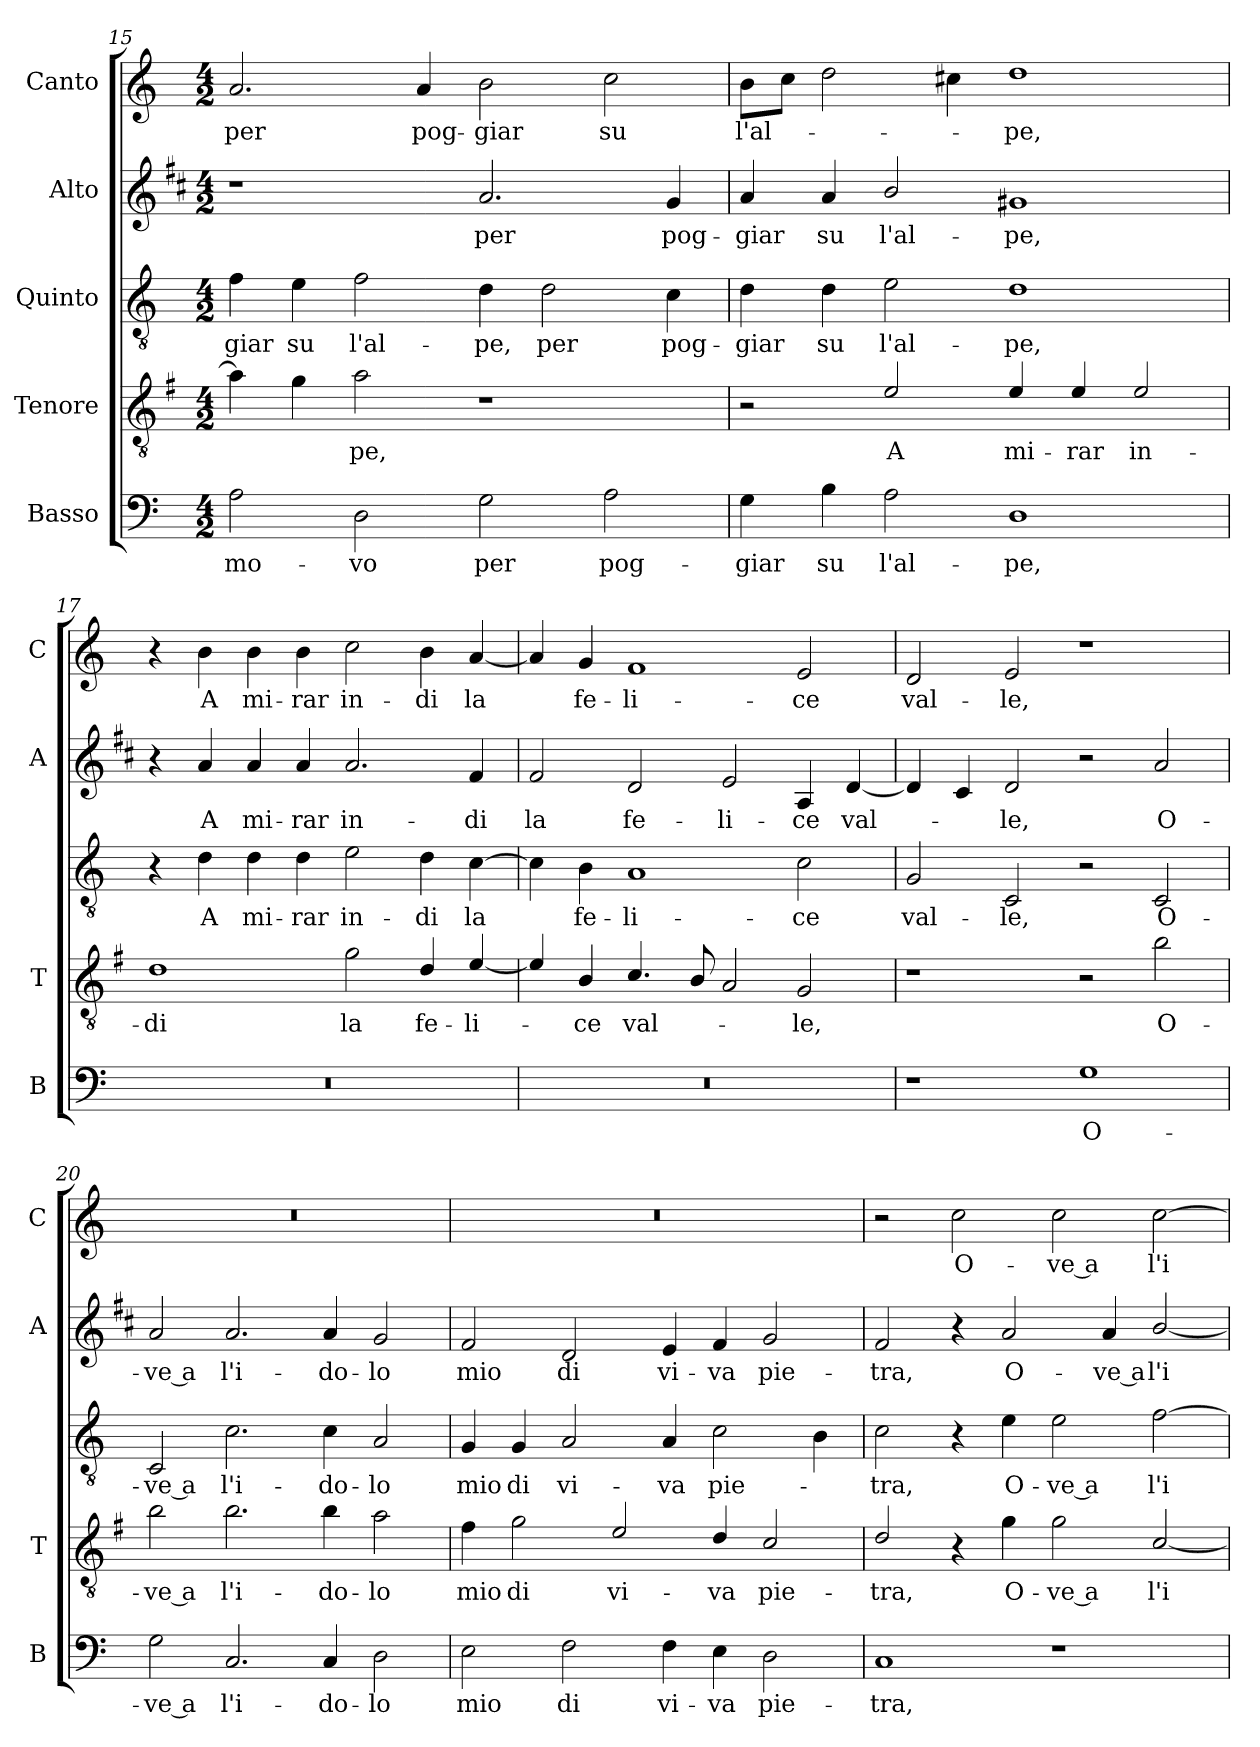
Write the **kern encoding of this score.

**kern	**text	**kern	**text	**kern	**text	**kern	**text	**kern	**text
*part5	*part5	*part4	*part4	*part3	*part3	*part2	*part2	*part1	*part1
*staff5	*staff5	*staff4	*staff4	*staff3	*staff3	*staff2	*staff2	*staff1	*staff1
*I"Basso	*	*I"Tenore	*	*I"Quinto	*	*I"Alto	*	*I"Canto	*
*I'B	*	*I'T	*	*	*	*I'A	*	*I'C	*
*clefF4	*	*clefGv2	*	*clefGv2	*	*clefG2	*	*clefG2	*
*	*	*ITrd4c7	*	*	*	*ITrd1c2	*	*	*
*k[]	*	*k[]	*	*k[]	*	*k[]	*	*k[]	*
*C:	*	*C:	*	*C:	*	*C:	*	*C:	*
*M4/2	*	*M4/2	*	*M4/2	*	*M4/2	*	*M4/2	*
=15	=15	=15	=15	=15	=15	=15	=15	=15	=15
!	!LO:LY:b	!	!	!	!LO:LY:b	!	!	!	!LO:LY:b
2A\	mo-	4d\]	.	4f\	-giar	1r	.	2.a/	per
!	!	!	!	!	!LO:LY:b	!	!	!	!
.	.	4c\	.	4e\	su	.	.	.	.
!	!LO:LY:b	!	!LO:LY:b	!	!LO:LY:b	!	!	!	!
2D\	-vo	2d\	-pe,	2f\	l'al-	.	.	.	.
!	!	!	!	!	!	!	!	!	!LO:LY:b
.	.	.	.	.	.	.	.	4a/	pog-
!	!LO:LY:b	!	!	!	!LO:LY:b	!	!LO:LY:b	!	!LO:LY:b
2G\	per	1r	.	4d\	-pe,	2.g/	per	2b\	-giar
!	!	!	!	!	!LO:LY:b	!	!	!	!
.	.	.	.	2d\	per	.	.	.	.
!	!LO:LY:b	!	!	!	!	!	!	!	!LO:LY:b
2A\	pog-	.	.	.	.	.	.	2cc\	su
!	!	!	!	!	!LO:LY:b	!	!LO:LY:b	!	!
.	.	.	.	4c\	pog-	4f/	pog-	.	.
=16	=16	=16	=16	=16	=16	=16	=16	=16	=16
!	!LO:LY:b	!	!	!	!LO:LY:b	!	!LO:LY:b	!	!LO:LY:b
4G\	-giar	2r	.	4d\	-giar	4g/	-giar	8b\L	l'al-
.	.	.	.	.	.	.	.	8cc\J	.
!	!LO:LY:b	!	!	!	!LO:LY:b	!	!LO:LY:b	!	!
4B\	su	.	.	4d\	su	4g/	su	2dd\	.
!	!LO:LY:b	!	!LO:LY:b	!	!LO:LY:b	!	!LO:LY:b	!	!
2A\	l'al-	2A/	A	2e\	l'al-	2a/	l'al-	.	.
.	.	.	.	.	.	.	.	4cc#X\	.
!	!LO:LY:b	!	!LO:LY:b	!	!LO:LY:b	!	!LO:LY:b	!	!LO:LY:b
1D	-pe,	4A/	mi-	1d	-pe,	1f#X	-pe,	1dd	-pe,
!	!	!	!LO:LY:b	!	!	!	!	!	!
.	.	4A/	-rar	.	.	.	.	.	.
!	!	!	!LO:LY:b	!	!	!	!	!	!
.	.	2A/	in-	.	.	.	.	.	.
!!LO:LB:g=z
=17	=17	=17	=17	=17	=17	=17	=17	=17	=17
!	!	!	!LO:LY:b	!	!	!	!	!	!
0r	.	1G	-di	4r	.	4r	.	4r	.
!	!	!	!	!	!LO:LY:b	!	!LO:LY:b	!	!LO:LY:b
.	.	.	.	4d\	A	4g/	A	4b\	A
!	!	!	!	!	!LO:LY:b	!	!LO:LY:b	!	!LO:LY:b
.	.	.	.	4d\	mi-	4g/	mi-	4b\	mi-
!	!	!	!	!	!LO:LY:b	!	!LO:LY:b	!	!LO:LY:b
.	.	.	.	4d\	-rar	4g/	-rar	4b\	-rar
!	!	!	!LO:LY:b	!	!LO:LY:b	!	!LO:LY:b	!	!LO:LY:b
.	.	2c\	la	2e\	in-	2.g/	in-	2cc\	in-
!	!	!	!LO:LY:b	!	!LO:LY:b	!	!	!	!LO:LY:b
.	.	4G/	fe-	4d\	-di	.	.	4b\	-di
!	!	!	!LO:LY:b	!	!LO:LY:b	!	!LO:LY:b	!	!LO:LY:b
.	.	[4A/	-li-	[4c\	la	4e/	-di	[4a/	la
=18	=18	=18	=18	=18	=18	=18	=18	=18	=18
!	!	!	!	!	!	!	!LO:LY:b	!	!
0r	.	4A/]	.	4c\]	.	2e/	la	4a/]	.
!	!	!	!LO:LY:b	!	!LO:LY:b	!	!	!	!LO:LY:b
.	.	4E/	-ce	4B\	fe-	.	.	4g/	fe-
!	!	!	!LO:LY:b	!	!LO:LY:b	!	!LO:LY:b	!	!LO:LY:b
.	.	4.F/	val-	1A	-li-	2c/	fe-	1f	-li-
.	.	8E/	.	.	.	.	.	.	.
!	!	!	!	!	!	!	!LO:LY:b	!	!
.	.	2D/	.	.	.	2d/	-li-	.	.
!	!	!	!LO:LY:b	!	!LO:LY:b	!	!LO:LY:b	!	!LO:LY:b
.	.	2C/	-le,	2c\	-ce	4G/	-ce	2e/	-ce
!	!	!	!	!	!	!	!LO:LY:b	!	!
.	.	.	.	.	.	[4c/	val-	.	.
=19	=19	=19	=19	=19	=19	=19	=19	=19	=19
!	!	!	!	!	!LO:LY:b	!	!	!	!LO:LY:b
1r	.	1r	.	2G/	val-	4c/]	.	2d/	val-
.	.	.	.	.	.	4B/	.	.	.
!	!	!	!	!	!LO:LY:b	!	!LO:LY:b	!	!LO:LY:b
.	.	.	.	2C/	-le,	2c/	-le,	2e/	-le,
!	!LO:LY:b	!	!	!	!	!	!	!	!
1G	O-	2r	.	2r	.	2r	.	1r	.
!	!	!	!LO:LY:b	!	!LO:LY:b	!	!LO:LY:b	!	!
.	.	2e\	O-	2C/	O-	2g/	O-	.	.
=20	=20	=20	=20	=20	=20	=20	=20	=20	=20
!	!LO:LY:b	!	!LO:LY:b	!	!LO:LY:b	!	!LO:LY:b	!	!
2G\	-ve a	2e\	-ve a	2C/	-ve a	2g/	-ve a	0r	.
!	!LO:LY:b	!	!LO:LY:b	!	!LO:LY:b	!	!LO:LY:b	!	!
2.C/	l'i-	2.e\	l'i-	2.c\	l'i-	2.g/	l'i-	.	.
!	!LO:LY:b	!	!LO:LY:b	!	!LO:LY:b	!	!LO:LY:b	!	!
4C/	-do-	4e\	-do-	4c\	-do-	4g/	-do-	.	.
!	!LO:LY:b	!	!LO:LY:b	!	!LO:LY:b	!	!LO:LY:b	!	!
2D\	-lo	2d\	-lo	2A/	-lo	2f/	-lo	.	.
!!LO:LB:g=z
=21	=21	=21	=21	=21	=21	=21	=21	=21	=21
!	!LO:LY:b	!	!LO:LY:b	!	!LO:LY:b	!	!LO:LY:b	!	!
2E\	mio	4B\	mio	4G/	mio	2e/	mio	0r	.
!	!	!	!LO:LY:b	!	!LO:LY:b	!	!	!	!
.	.	2c\	di	4G/	di	.	.	.	.
!	!LO:LY:b	!	!	!	!LO:LY:b	!	!LO:LY:b	!	!
2F\	di	.	.	2A/	vi-	2c/	di	.	.
!	!	!	!LO:LY:b	!	!	!	!	!	!
.	.	2A/	vi-	.	.	.	.	.	.
!	!LO:LY:b	!	!	!	!LO:LY:b	!	!LO:LY:b	!	!
4F\	vi-	.	.	4A/	-va	4d/	vi-	.	.
!	!LO:LY:b	!	!LO:LY:b	!	!LO:LY:b	!	!LO:LY:b	!	!
4E\	-va	4G/	-va	2c\	pie-	4e/	-va	.	.
!	!LO:LY:b	!	!LO:LY:b	!	!	!	!LO:LY:b	!	!
2D\	pie-	2F/	pie-	.	.	2f/	pie-	.	.
.	.	.	.	4B\	.	.	.	.	.
=22	=22	=22	=22	=22	=22	=22	=22	=22	=22
!	!LO:LY:b	!	!LO:LY:b	!	!LO:LY:b	!	!LO:LY:b	!	!
1C	-tra,	2G/	-tra,	2c\	-tra,	2e/	-tra,	2r	.
!	!	!	!	!	!	!	!	!	!LO:LY:b
.	.	4r	.	4r	.	4r	.	2cc\	O-
!	!	!	!LO:LY:b	!	!LO:LY:b	!	!LO:LY:b	!	!
.	.	4c\	O-	4e\	O-	2g/	O-	.	.
!	!	!	!LO:LY:b	!	!LO:LY:b	!	!	!	!LO:LY:b
1r	.	2c\	-ve a	2e\	-ve a	.	.	2cc\	-ve a
!	!	!	!	!	!	!	!LO:LY:b	!	!
.	.	.	.	.	.	4g/	-ve a	.	.
!	!	!	!LO:LY:b	!	!LO:LY:b	!	!LO:LY:b	!	!LO:LY:b
.	.	[2F/	l'i-	[2f\	l'i-	[2a/	l'i-	[2cc\	l'i-
=	=	=	=	=	=	=	=	=	=
*-	*-	*-	*-	*-	*-	*-	*-	*-	*-
